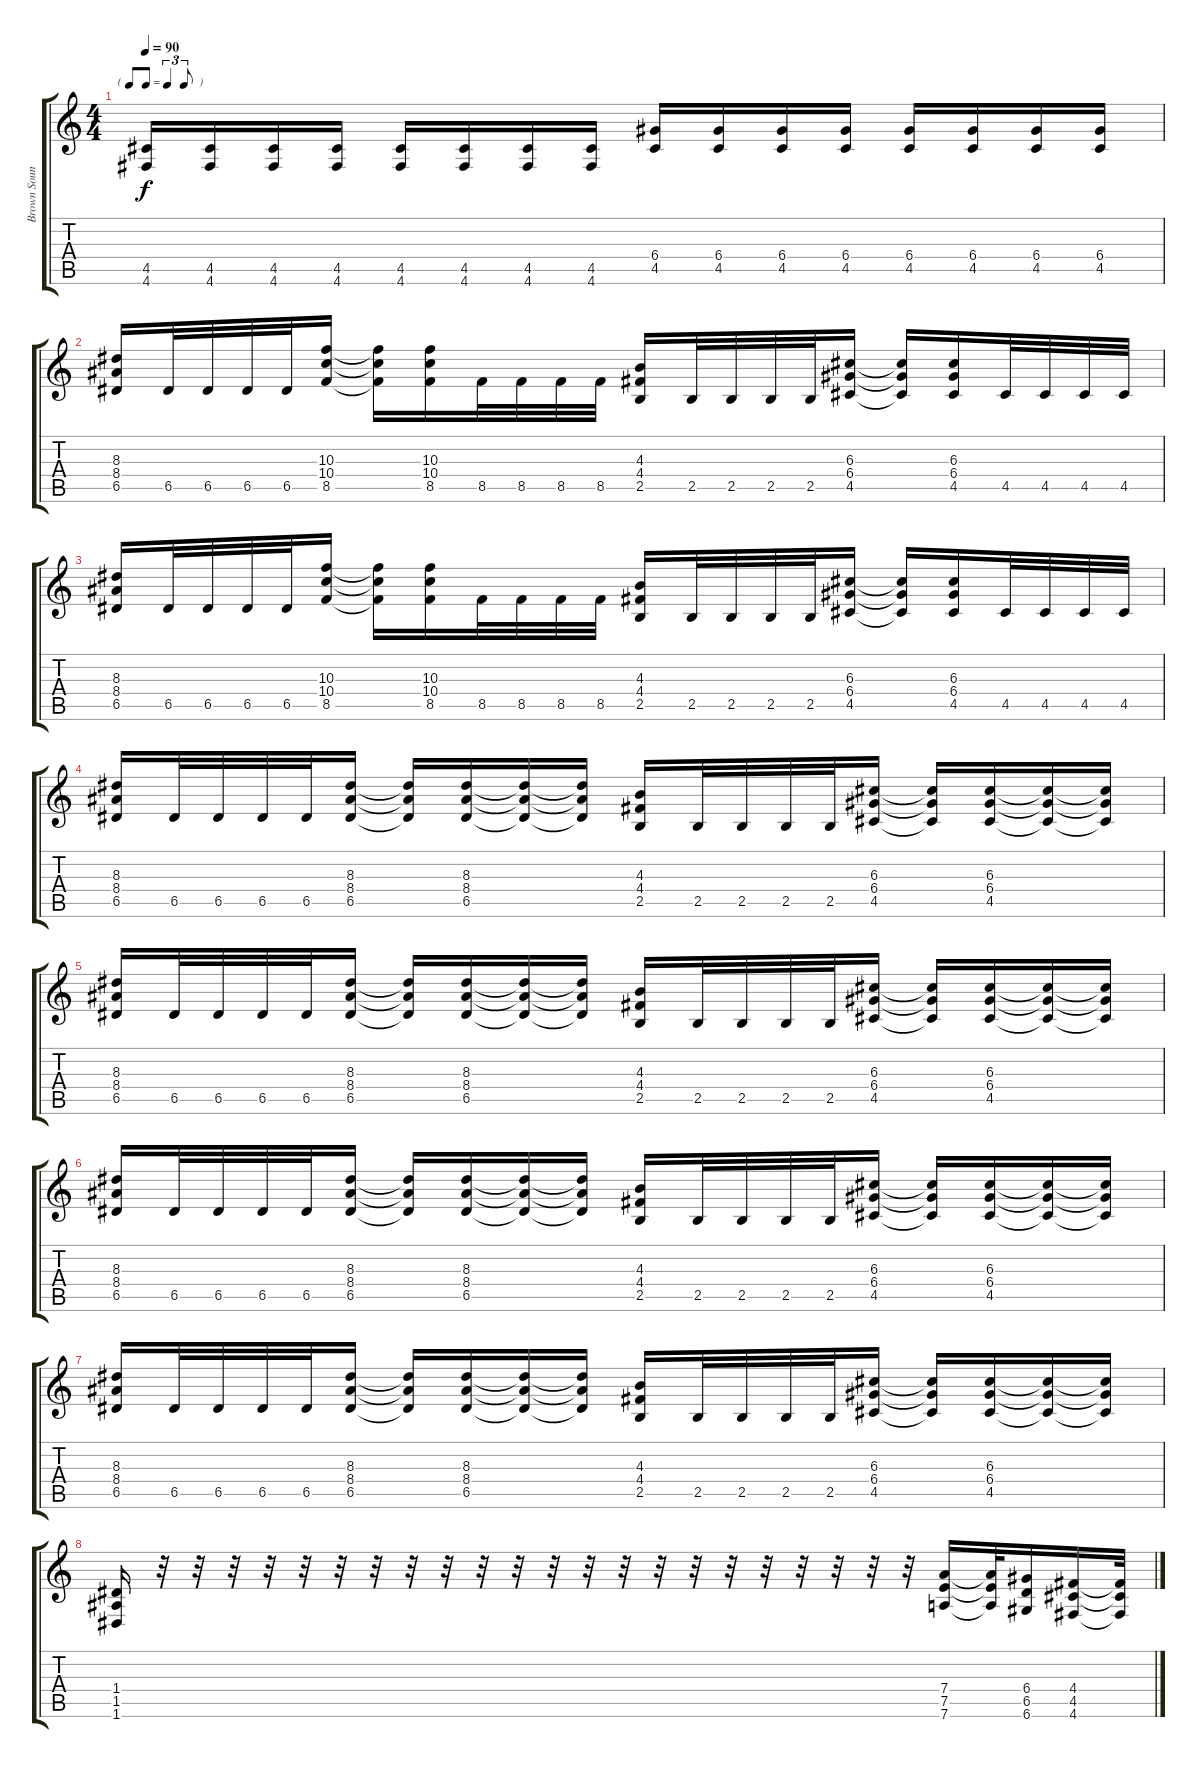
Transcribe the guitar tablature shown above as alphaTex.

\track ("Brown Sound" "Brown Soun") {instrument distortionguitar}
\staff {score tabs}
\tuning (E4 B3 G3 D3 A2 D2) {hide}
\ts (4 4)
\tf triplet8th
\tempo 90
\clef g2
\ks c
(4.5 4.6).16{dy f} (4.5 4.6).16 (4.5 4.6).16 (4.5 4.6).16 (4.5 4.6).16 (4.5 4.6).16 (4.5 4.6).16 (4.5 4.6).16 (6.4 4.5).16 (6.4 4.5).16 (6.4 4.5).16 (6.4 4.5).16 (6.4 4.5).16 (6.4 4.5).16 (6.4 4.5).16 (6.4 4.5).16 |
(8.3 8.4 6.5).16{instrument distortionguitar} 6.5.32{instrument electricguitarmuted} 6.5.32 6.5.32 6.5.32 (10.3 10.4 8.5).16{instrument distortionguitar} (10.3{t} 10.4{t} 8.5{t}).16 (10.3 10.4 8.5).16 8.5.32{instrument electricguitarmuted} 8.5.32 8.5.32 8.5.32 (4.3 4.4 2.5).16{instrument distortionguitar} 2.5.32{instrument electricguitarmuted} 2.5.32 2.5.32 2.5.32 (6.3 6.4 4.5).16{instrument distortionguitar} (6.3{t} 6.4{t} 4.5{t}).16 (6.3 6.4 4.5).16 4.5.32{instrument electricguitarmuted} 4.5.32 4.5.32 4.5.32 |
(8.3 8.4 6.5).16{instrument distortionguitar} 6.5.32{instrument electricguitarmuted} 6.5.32 6.5.32 6.5.32 (10.3 10.4 8.5).16{instrument distortionguitar} (10.3{t} 10.4{t} 8.5{t}).16 (10.3 10.4 8.5).16 8.5.32{instrument electricguitarmuted} 8.5.32 8.5.32 8.5.32 (4.3 4.4 2.5).16{instrument distortionguitar} 2.5.32{instrument electricguitarmuted} 2.5.32 2.5.32 2.5.32 (6.3 6.4 4.5).16{instrument distortionguitar} (6.3{t} 6.4{t} 4.5{t}).16 (6.3 6.4 4.5).16 4.5.32{instrument electricguitarmuted} 4.5.32 4.5.32 4.5.32 |
(8.3 8.4 6.5).16{instrument distortionguitar} 6.5.32{instrument electricguitarmuted} 6.5.32 6.5.32 6.5.32 (8.3 8.4 6.5).16{instrument distortionguitar} (8.3{t} 8.4{t} 6.5{t}).16 (8.3 8.4 6.5).16 (8.3{t} 8.4{t} 6.5{t}).16 (8.3{t} 8.4{t} 6.5{t}).16 (4.3 4.4 2.5).16 2.5.32{instrument electricguitarmuted} 2.5.32 2.5.32 2.5.32 (6.3 6.4 4.5).16{instrument distortionguitar} (6.3{t} 6.4{t} 4.5{t}).16 (6.3 6.4 4.5).16 (6.3{t} 6.4{t} 4.5{t}).16 (6.3{t} 6.4{t} 4.5{t}).16 |
(8.3 8.4 6.5).16{instrument distortionguitar} 6.5.32{instrument electricguitarmuted} 6.5.32 6.5.32 6.5.32 (8.3 8.4 6.5).16{instrument distortionguitar} (8.3{t} 8.4{t} 6.5{t}).16 (8.3 8.4 6.5).16 (8.3{t} 8.4{t} 6.5{t}).16 (8.3{t} 8.4{t} 6.5{t}).16 (4.3 4.4 2.5).16 2.5.32{instrument electricguitarmuted} 2.5.32 2.5.32 2.5.32 (6.3 6.4 4.5).16{instrument distortionguitar} (6.3{t} 6.4{t} 4.5{t}).16 (6.3 6.4 4.5).16 (6.3{t} 6.4{t} 4.5{t}).16 (6.3{t} 6.4{t} 4.5{t}).16 |
(8.3 8.4 6.5).16{instrument distortionguitar} 6.5.32{instrument electricguitarmuted} 6.5.32 6.5.32 6.5.32 (8.3 8.4 6.5).16{instrument distortionguitar} (8.3{t} 8.4{t} 6.5{t}).16 (8.3 8.4 6.5).16 (8.3{t} 8.4{t} 6.5{t}).16 (8.3{t} 8.4{t} 6.5{t}).16 (4.3 4.4 2.5).16 2.5.32{instrument electricguitarmuted} 2.5.32 2.5.32 2.5.32 (6.3 6.4 4.5).16{instrument distortionguitar} (6.3{t} 6.4{t} 4.5{t}).16 (6.3 6.4 4.5).16 (6.3{t} 6.4{t} 4.5{t}).16 (6.3{t} 6.4{t} 4.5{t}).16 |
(8.3 8.4 6.5).16{instrument distortionguitar} 6.5.32{instrument electricguitarmuted} 6.5.32 6.5.32 6.5.32 (8.3 8.4 6.5).16{instrument distortionguitar} (8.3{t} 8.4{t} 6.5{t}).16 (8.3 8.4 6.5).16 (8.3{t} 8.4{t} 6.5{t}).16 (8.3{t} 8.4{t} 6.5{t}).16 (4.3 4.4 2.5).16 2.5.32{instrument electricguitarmuted} 2.5.32 2.5.32 2.5.32 (6.3 6.4 4.5).16{instrument distortionguitar} (6.3{t} 6.4{t} 4.5{t}).16 (6.3 6.4 4.5).16 (6.3{t} 6.4{t} 4.5{t}).16 (6.3{t} 6.4{t} 4.5{t}).16 |
(1.4 1.5 1.6).16{volume 12} r.32 r.32 r.32 r.32 r.32 r.32 r.32 r.32 r.32 r.32 r.32 r.32 r.32 r.32 r.32 r.32 r.32 r.32 r.32 r.32 r.32 r.32 (7.4 7.5 7.6).16 (7.4{t} 7.5{t} 7.6{t}).32 (6.4 6.5 6.6).16 (4.4 4.5 4.6).16 (4.4{t} 4.5{t} 4.6{t}).32
